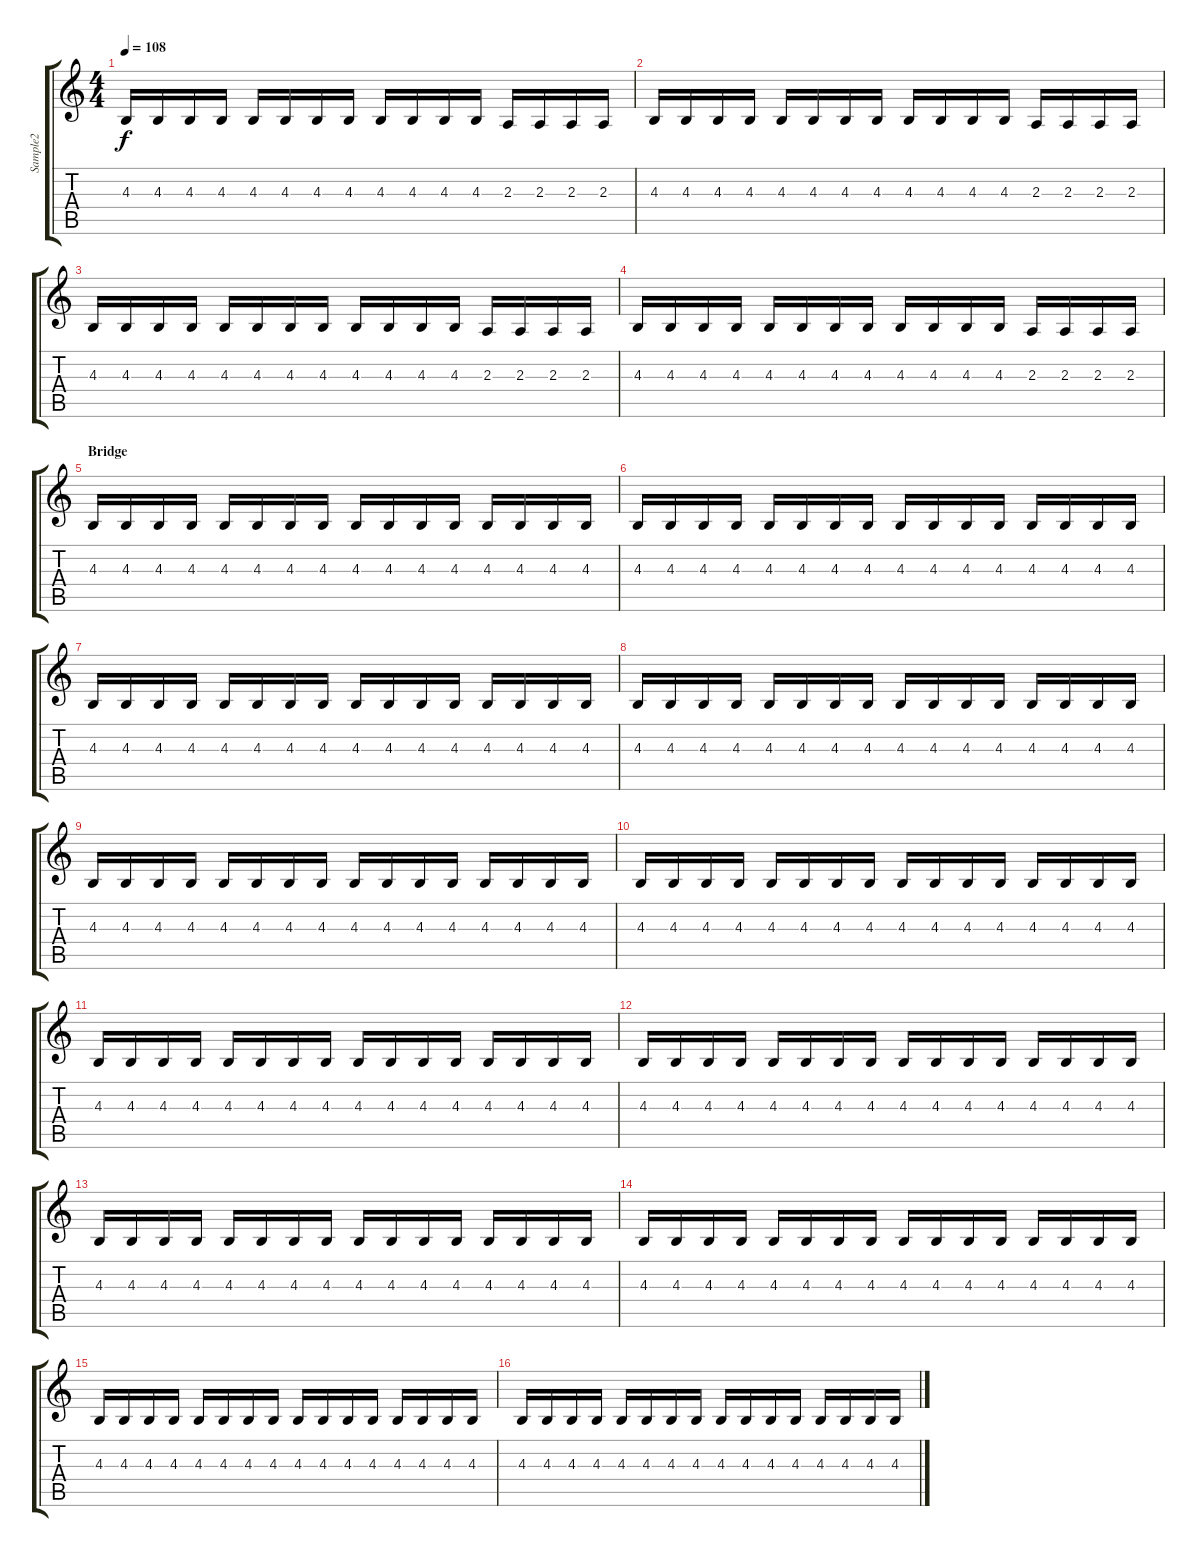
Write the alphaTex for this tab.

\track ("Sample2" "Sample2") {instrument xylophone}
\staff {score tabs}
\tuning (E4 B3 G3 D3 A2 E2) {hide}
\ts (4 4)
\tempo 108
\clef g2
\ks c
4.3.16{dy f} 4.3.16 4.3.16 4.3.16 4.3.16 4.3.16 4.3.16 4.3.16 4.3.16 4.3.16 4.3.16 4.3.16 2.3.16 2.3.16 2.3.16 2.3.16 |
4.3.16 4.3.16 4.3.16 4.3.16 4.3.16 4.3.16 4.3.16 4.3.16 4.3.16 4.3.16 4.3.16 4.3.16 2.3.16 2.3.16 2.3.16 2.3.16 |
4.3.16 4.3.16 4.3.16 4.3.16 4.3.16 4.3.16 4.3.16 4.3.16 4.3.16 4.3.16 4.3.16 4.3.16 2.3.16 2.3.16 2.3.16 2.3.16 |
4.3.16 4.3.16 4.3.16 4.3.16 4.3.16 4.3.16 4.3.16 4.3.16 4.3.16 4.3.16 4.3.16 4.3.16 2.3.16 2.3.16 2.3.16 2.3.16 |
\section ("" "Bridge")
4.3.16 4.3.16 4.3.16 4.3.16 4.3.16 4.3.16 4.3.16 4.3.16 4.3.16 4.3.16 4.3.16 4.3.16 4.3.16 4.3.16 4.3.16 4.3.16 |
4.3.16 4.3.16 4.3.16 4.3.16 4.3.16 4.3.16 4.3.16 4.3.16 4.3.16 4.3.16 4.3.16 4.3.16 4.3.16 4.3.16 4.3.16 4.3.16 |
4.3.16 4.3.16 4.3.16 4.3.16 4.3.16 4.3.16 4.3.16 4.3.16 4.3.16 4.3.16 4.3.16 4.3.16 4.3.16 4.3.16 4.3.16 4.3.16 |
4.3.16 4.3.16 4.3.16 4.3.16 4.3.16 4.3.16 4.3.16 4.3.16 4.3.16 4.3.16 4.3.16 4.3.16 4.3.16 4.3.16 4.3.16 4.3.16 |
4.3.16 4.3.16 4.3.16 4.3.16 4.3.16 4.3.16 4.3.16 4.3.16 4.3.16 4.3.16 4.3.16 4.3.16 4.3.16 4.3.16 4.3.16 4.3.16 |
4.3.16 4.3.16 4.3.16 4.3.16 4.3.16 4.3.16 4.3.16 4.3.16 4.3.16 4.3.16 4.3.16 4.3.16 4.3.16 4.3.16 4.3.16 4.3.16 |
4.3.16 4.3.16 4.3.16 4.3.16 4.3.16 4.3.16 4.3.16 4.3.16 4.3.16 4.3.16 4.3.16 4.3.16 4.3.16 4.3.16 4.3.16 4.3.16 |
4.3.16 4.3.16 4.3.16 4.3.16 4.3.16 4.3.16 4.3.16 4.3.16 4.3.16 4.3.16 4.3.16 4.3.16 4.3.16 4.3.16 4.3.16 4.3.16 |
4.3.16 4.3.16 4.3.16 4.3.16 4.3.16 4.3.16 4.3.16 4.3.16 4.3.16 4.3.16 4.3.16 4.3.16 4.3.16 4.3.16 4.3.16 4.3.16 |
4.3.16 4.3.16 4.3.16 4.3.16 4.3.16 4.3.16 4.3.16 4.3.16 4.3.16 4.3.16 4.3.16 4.3.16 4.3.16 4.3.16 4.3.16 4.3.16 |
4.3.16 4.3.16 4.3.16 4.3.16 4.3.16 4.3.16 4.3.16 4.3.16 4.3.16 4.3.16 4.3.16 4.3.16 4.3.16 4.3.16 4.3.16 4.3.16 |
4.3.16 4.3.16 4.3.16 4.3.16 4.3.16 4.3.16 4.3.16 4.3.16 4.3.16 4.3.16 4.3.16 4.3.16 4.3.16 4.3.16 4.3.16 4.3.16
